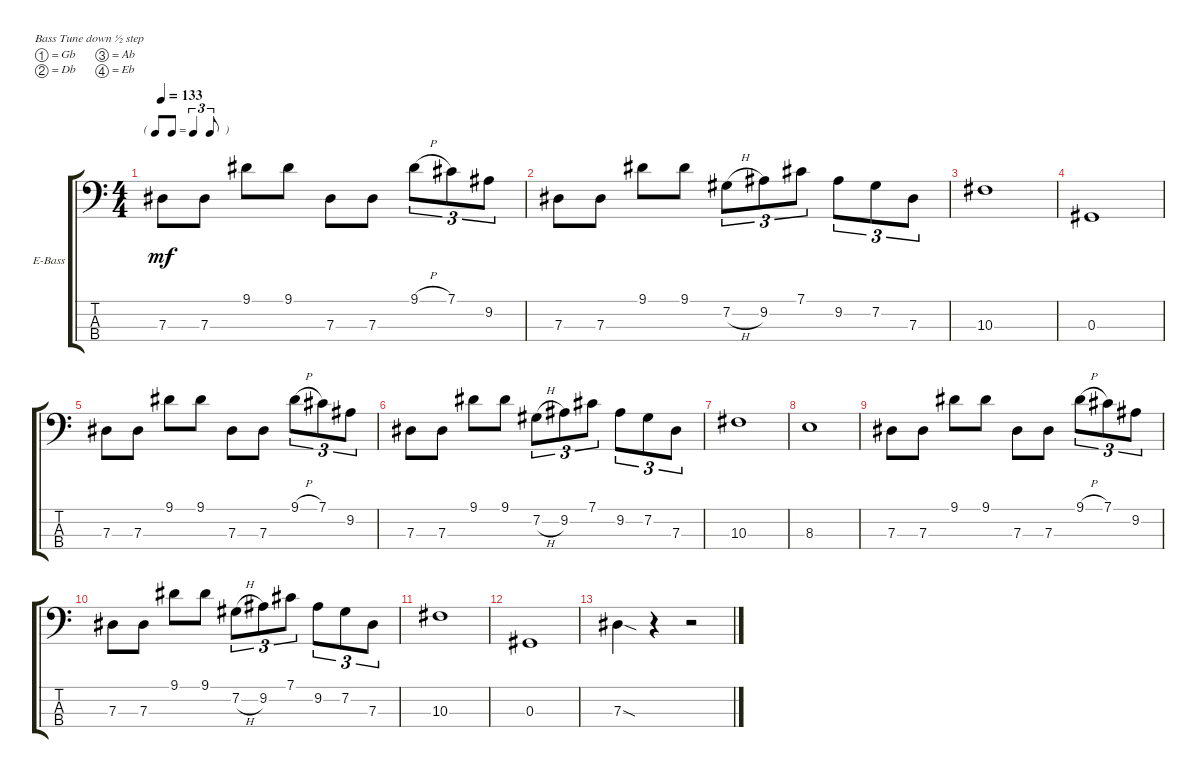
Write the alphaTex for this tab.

\defaultSystemsLayout 4
\bracketExtendMode groupsimilarinstruments
\firstSystemTrackNameOrientation horizontal
\otherSystemsTrackNameOrientation horizontal
\track ("GENE SIMMONS" "E-Bass") {solo instrument electricbassfinger}
\staff {score tabs}
\tuning (Gb2 Db2 Ab1 Eb1)
\ts (4 4)
\tf triplet8th
\tempo 133
\clef f4
\ks c
7.3.8{dy mf} 7.3.8 9.1.8 9.1.8 7.3.8 7.3.8 9.1{h}.8{tu (3 2)} 7.1.8{tu (3 2)} 9.2.8{tu (3 2)} |
7.3.8 7.3.8 9.1.8 9.1.8 7.2{h}.8{tu (3 2)} 9.2.8{tu (3 2)} 7.1.8{tu (3 2)} 9.2.8{tu (3 2)} 7.2.8{tu (3 2)} 7.3.8{tu (3 2)} |
10.3.1 |
0.3.1 |
7.3.8 7.3.8 9.1.8 9.1.8 7.3.8 7.3.8 9.1{h}.8{tu (3 2)} 7.1.8{tu (3 2)} 9.2.8{tu (3 2)} |
7.3.8 7.3.8 9.1.8 9.1.8 7.2{h}.8{tu (3 2)} 9.2.8{tu (3 2)} 7.1.8{tu (3 2)} 9.2.8{tu (3 2)} 7.2.8{tu (3 2)} 7.3.8{tu (3 2)} |
10.3.1 |
8.3.1 |
7.3.8 7.3.8 9.1.8 9.1.8 7.3.8 7.3.8 9.1{h}.8{tu (3 2)} 7.1.8{tu (3 2)} 9.2.8{tu (3 2)} |
7.3.8 7.3.8 9.1.8 9.1.8 7.2{h}.8{tu (3 2)} 9.2.8{tu (3 2)} 7.1.8{tu (3 2)} 9.2.8{tu (3 2)} 7.2.8{tu (3 2)} 7.3.8{tu (3 2)} |
10.3.1 |
0.3.1 |
7.3{sod}.4 r.4 r.2
